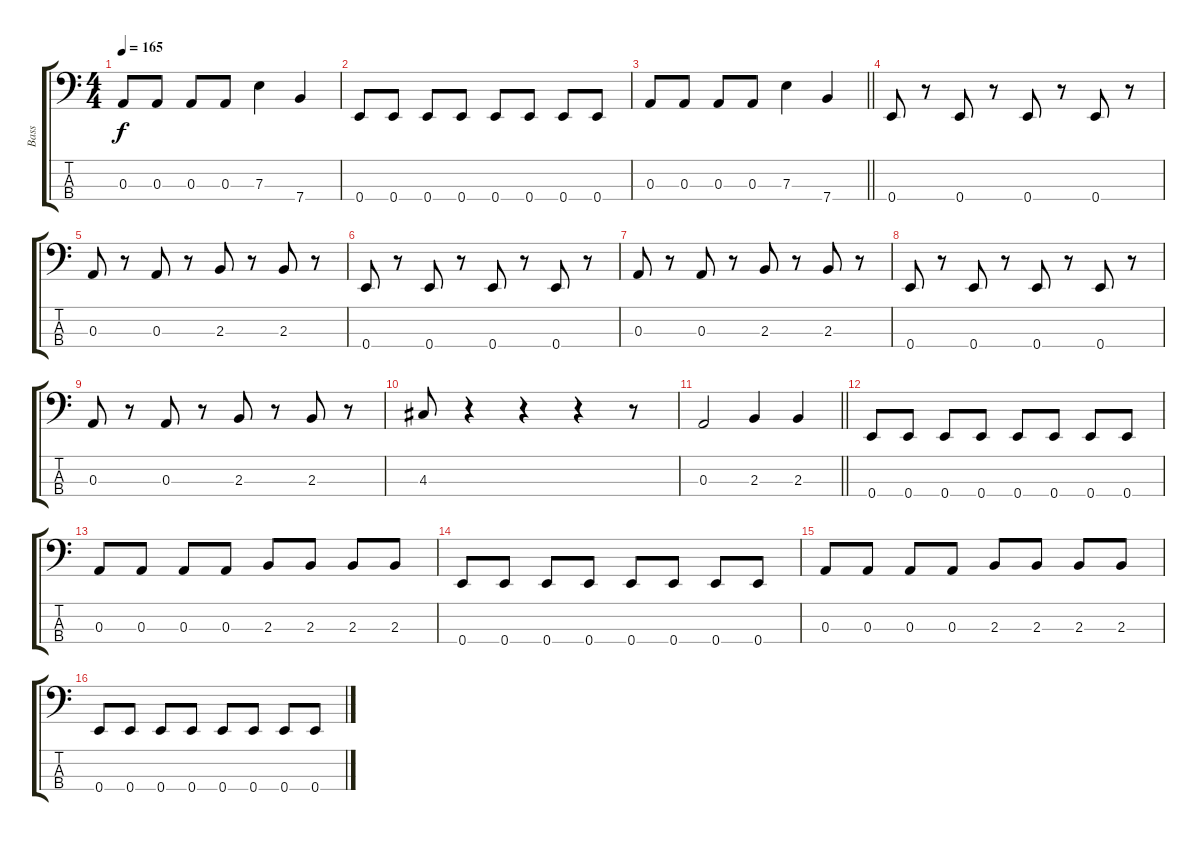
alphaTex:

\track ("Bass" "Bass") {instrument electricbassfinger}
\staff {score tabs}
\tuning (G2 D2 A1 E1) {hide}
\ts (4 4)
\tempo 165
\clef f4
\ks c
0.3.8{dy f} 0.3.8 0.3.8 0.3.8 7.3.4 7.4.4 |
0.4.8 0.4.8 0.4.8 0.4.8 0.4.8 0.4.8 0.4.8 0.4.8 |
\barLineRight lightlight
0.3.8 0.3.8 0.3.8 0.3.8 7.3.4 7.4.4 |
\section ("" "")
0.4.8 r.8 0.4.8 r.8 0.4.8 r.8 0.4.8 r.8 |
0.3.8 r.8 0.3.8 r.8 2.3.8 r.8 2.3.8 r.8 |
0.4.8 r.8 0.4.8 r.8 0.4.8 r.8 0.4.8 r.8 |
0.3.8 r.8 0.3.8 r.8 2.3.8 r.8 2.3.8 r.8 |
0.4.8 r.8 0.4.8 r.8 0.4.8 r.8 0.4.8 r.8 |
0.3.8 r.8 0.3.8 r.8 2.3.8 r.8 2.3.8 r.8 |
4.3.8 r.4 r.4 r.4 r.8 |
\barLineRight lightlight
0.3.2 2.3.4 2.3.4 |
\section ("" "")
0.4.8 0.4.8 0.4.8 0.4.8 0.4.8 0.4.8 0.4.8 0.4.8 |
0.3.8 0.3.8 0.3.8 0.3.8 2.3.8 2.3.8 2.3.8 2.3.8 |
0.4.8 0.4.8 0.4.8 0.4.8 0.4.8 0.4.8 0.4.8 0.4.8 |
0.3.8 0.3.8 0.3.8 0.3.8 2.3.8 2.3.8 2.3.8 2.3.8 |
0.4.8 0.4.8 0.4.8 0.4.8 0.4.8 0.4.8 0.4.8 0.4.8
